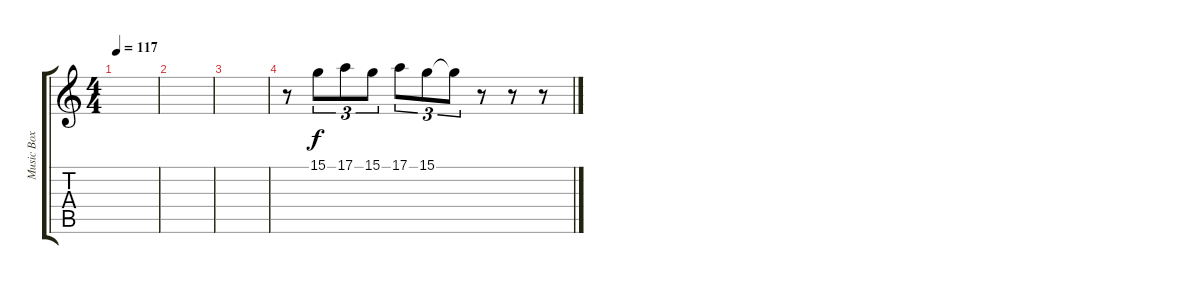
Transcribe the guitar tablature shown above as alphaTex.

\track ("Music Box" "Music Box") {instrument musicbox}
\staff {score tabs}
\tuning (E4 B3 G3 D3 A2 E2) {hide}
\ts (4 4)
\tempo 117
\clef g2
\ks c
|
|
|
r.8 15.1.8{tu (3 2)} 17.1.8{tu (3 2)} 15.1.8{tu (3 2)} 17.1.8{tu (3 2)} 15.1.8{tu (3 2)} 15.1{t}.8{tu (3 2)} r.8 r.8 r.8
